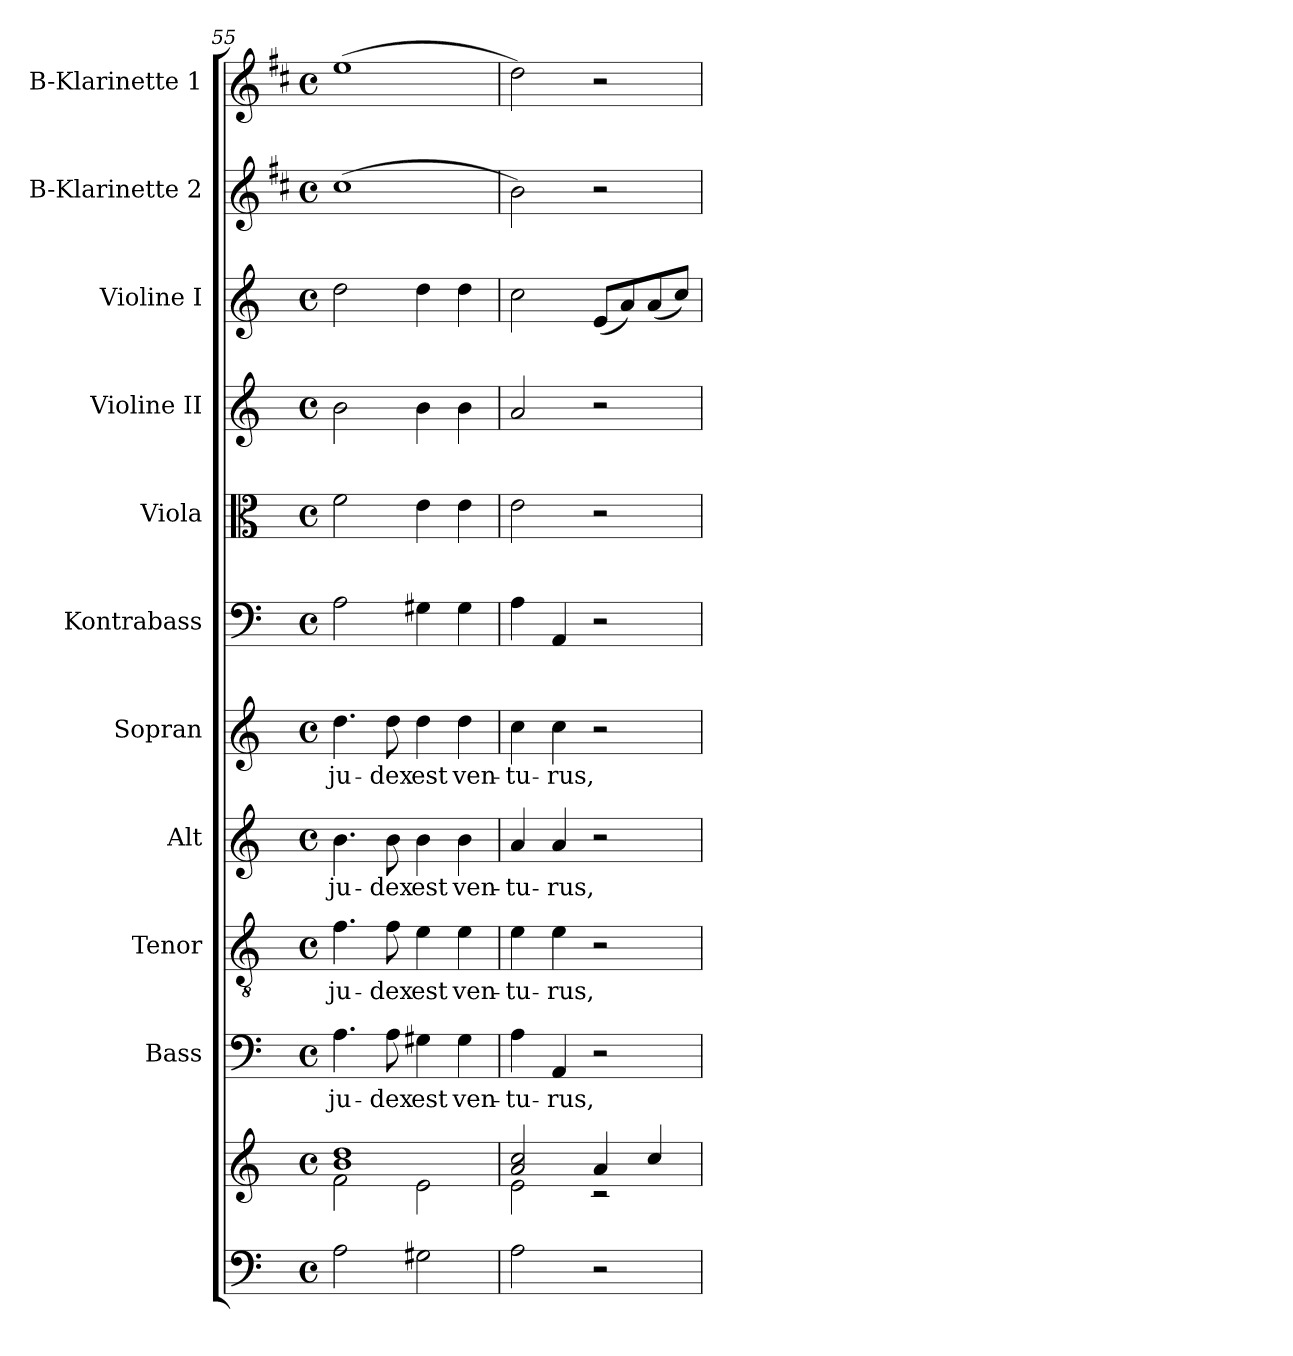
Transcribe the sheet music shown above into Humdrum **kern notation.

**kern	**kern	**kern	**text	**kern	**text	**kern	**text	**kern	**text	**kern	**kern	**kern	**kern	**kern	**kern
*part11	*part11	*part10	*part10	*part9	*part9	*part8	*part8	*part7	*part7	*part6	*part5	*part4	*part3	*part2	*part1
*staff12	*staff11	*staff10	*staff10	*staff9	*staff9	*staff8	*staff8	*staff7	*staff7	*staff6	*staff5	*staff4	*staff3	*staff2	*staff1
*	*	*I"Bass	*	*I"Tenor	*	*I"Alt	*	*I"Sopran	*	*I"Kontrabass	*I"Viola	*I"Violine II	*I"Violine I	*I"B-Klarinette 2	*I"B-Klarinette 1
*	*	*I'B.	*	*I'T.	*	*I'A.	*	*I'S.	*	*I'Kb.	*I'Vla.	*I'Vl. II	*I'Vl. I	*I'B Kl. 2	*I'B Kl. 1
!!LO:PB:g=z
*clefF4	*clefG2	*clefF4	*	*clefGv2	*	*clefG2	*	*clefG2	*	*clefF4	*clefC3	*clefG2	*clefG2	*clefG2	*clefG2
*	*	*	*	*	*	*	*	*	*	*ITrd7c12	*	*	*	*ITrd1c2	*ITrd1c2
*k[]	*k[]	*k[]	*	*k[]	*	*k[]	*	*k[]	*	*k[]	*k[]	*k[]	*k[]	*k[]	*k[]
*C:	*C:	*C:	*	*C:	*	*C:	*	*C:	*	*C:	*C:	*C:	*C:	*C:	*C:
*M4/4	*M4/4	*M4/4	*	*M4/4	*	*M4/4	*	*M4/4	*	*M4/4	*M4/4	*M4/4	*M4/4	*M4/4	*M4/4
*met(c)	*met(c)	*met(c)	*	*met(c)	*	*met(c)	*	*met(c)	*	*met(c)	*met(c)	*met(c)	*met(c)	*met(c)	*met(c)
=55	=55	=55	=55	=55	=55	=55	=55	=55	=55	=55	=55	=55	=55	=55	=55
*	*^	*	*	*	*	*	*	*	*	*	*	*	*	*	*
!	!	!	!	!LO:LY:b	!	!LO:LY:b	!	!LO:LY:b	!	!LO:LY:b	!	!	!	!	!	!
2A\	1b 1dd	2f\	4.A\	ju-	4.f\	ju-	4.b\	ju-	4.dd\	ju-	2AA\	2f\	2b\	2dd\	(>1b	(>1dd
!	!	!	!	!LO:LY:b	!	!LO:LY:b	!	!LO:LY:b	!	!LO:LY:b	!	!	!	!	!	!
.	.	.	8A\	-dex	8f\	-dex	8b\	-dex	8dd\	-dex	.	.	.	.	.	.
!	!	!	!	!LO:LY:b	!	!LO:LY:b	!	!LO:LY:b	!	!LO:LY:b	!	!	!	!	!	!
2G#X\	.	2e\	4G#X\	est	4e\	est	4b\	est	4dd\	est	4GG#X\	4e\	4b\	4dd\	.	.
!	!	!	!	!LO:LY:b	!	!LO:LY:b	!	!LO:LY:b	!	!LO:LY:b	!	!	!	!	!	!
.	.	.	4G#\	ven-	4e\	ven-	4b\	ven-	4dd\	ven-	4GG#\	4e\	4b\	4dd\	.	.
=56	=56	=56	=56	=56	=56	=56	=56	=56	=56	=56	=56	=56	=56	=56	=56	=56
!	!	!	!	!LO:LY:b	!	!LO:LY:b	!	!LO:LY:b	!	!LO:LY:b	!	!	!	!	!	!
2A\	2a/ 2cc/	2e\	4A\	-tu-	4e\	-tu-	4a/	-tu-	4cc\	-tu-	4AA\	2e\	2a/	2cc\	2a\)	2cc\)
!	!	!	!	!LO:LY:b	!	!LO:LY:b	!	!LO:LY:b	!	!LO:LY:b	!	!	!	!	!	!
.	.	.	4AA/	-rus,	4e\	-rus,	4a/	-rus,	4cc\	-rus,	4AAA/	.	.	.	.	.
2r	4a/	2rc	2r	.	2r	.	2r	.	2r	.	2r	2r	2r	(<8e/L	2r	2r
.	.	.	.	.	.	.	.	.	.	.	.	.	.	8a/)	.	.
.	4cc/	.	.	.	.	.	.	.	.	.	.	.	.	(<8a/	.	.
.	.	.	.	.	.	.	.	.	.	.	.	.	.	8cc/J)	.	.
*	*v	*v	*	*	*	*	*	*	*	*	*	*	*	*	*	*
=	=	=	=	=	=	=	=	=	=	=	=	=	=	=	=
*-	*-	*-	*-	*-	*-	*-	*-	*-	*-	*-	*-	*-	*-	*-	*-
